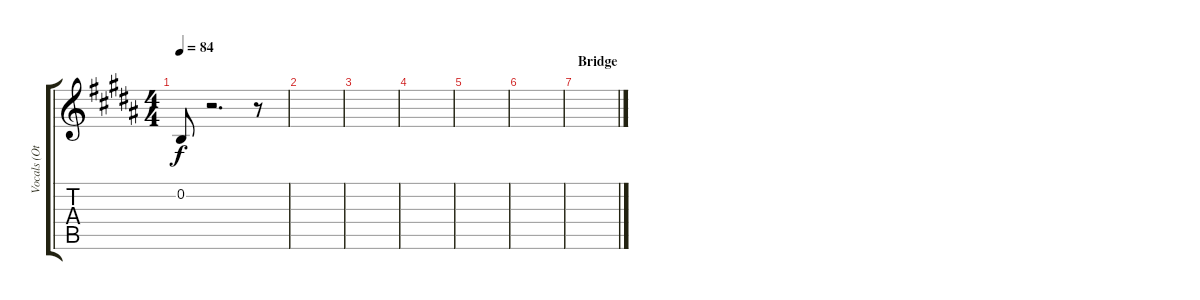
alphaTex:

\track ("Vocals (Other)" "Vocals (Ot") {instrument sopranosax}
\staff {score tabs}
\tuning (E4 B3 G3 D3 A2 E2) {hide}
\ts (4 4)
\tempo 84
\clef g2
\ks b
0.2{t}.8{dy f} r.2{d} r.8 |
|
|
|
|
|
\section ("" "Bridge")
